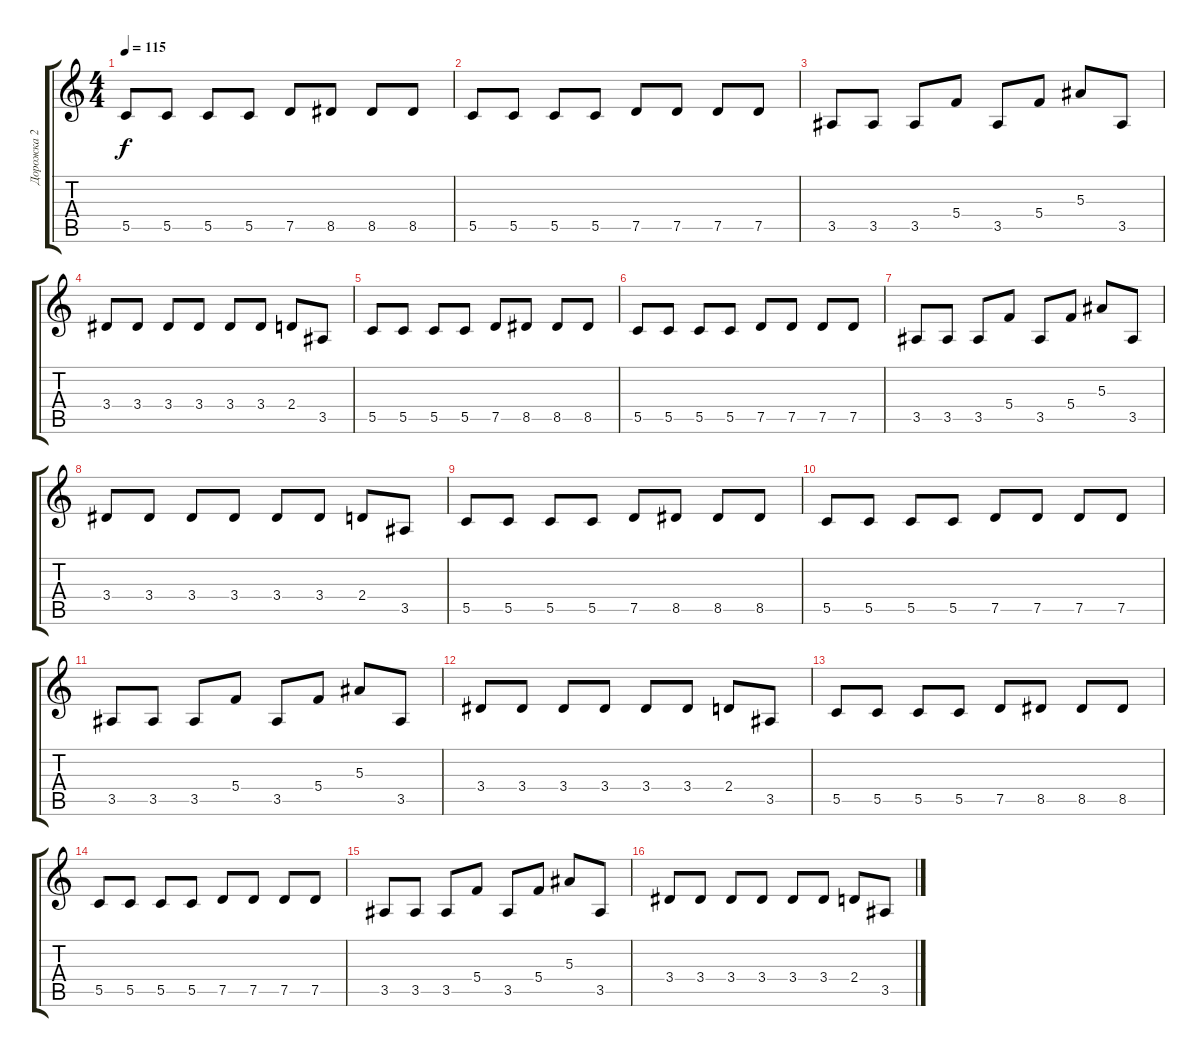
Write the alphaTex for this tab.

\track ("Дорожка 2" "Дорожка 2") {instrument electricbasspick}
\staff {score tabs}
\tuning (D4 A3 F3 C3 G2 D2) {hide}
\ts (4 4)
\tempo 115
\clef g2
\ks c
5.5.8{dy f} 5.5.8 5.5.8 5.5.8 7.5.8 8.5.8 8.5.8 8.5.8 |
5.5.8 5.5.8 5.5.8 5.5.8 7.5.8 7.5.8 7.5.8 7.5.8 |
3.5.8 3.5.8 3.5.8 5.4.8 3.5.8 5.4.8 5.3.8 3.5.8 |
3.4.8 3.4.8 3.4.8 3.4.8 3.4.8 3.4.8 2.4.8 3.5.8 |
5.5.8 5.5.8 5.5.8 5.5.8 7.5.8 8.5.8 8.5.8 8.5.8 |
5.5.8 5.5.8 5.5.8 5.5.8 7.5.8 7.5.8 7.5.8 7.5.8 |
3.5.8 3.5.8 3.5.8 5.4.8 3.5.8 5.4.8 5.3.8 3.5.8 |
3.4.8 3.4.8 3.4.8 3.4.8 3.4.8 3.4.8 2.4.8 3.5.8 |
5.5.8 5.5.8 5.5.8 5.5.8 7.5.8 8.5.8 8.5.8 8.5.8 |
5.5.8 5.5.8 5.5.8 5.5.8 7.5.8 7.5.8 7.5.8 7.5.8 |
3.5.8 3.5.8 3.5.8 5.4.8 3.5.8 5.4.8 5.3.8 3.5.8 |
3.4.8 3.4.8 3.4.8 3.4.8 3.4.8 3.4.8 2.4.8 3.5.8 |
5.5.8 5.5.8 5.5.8 5.5.8 7.5.8 8.5.8 8.5.8 8.5.8 |
5.5.8 5.5.8 5.5.8 5.5.8 7.5.8 7.5.8 7.5.8 7.5.8 |
3.5.8 3.5.8 3.5.8 5.4.8 3.5.8 5.4.8 5.3.8 3.5.8 |
3.4.8 3.4.8 3.4.8 3.4.8 3.4.8 3.4.8 2.4.8 3.5.8
